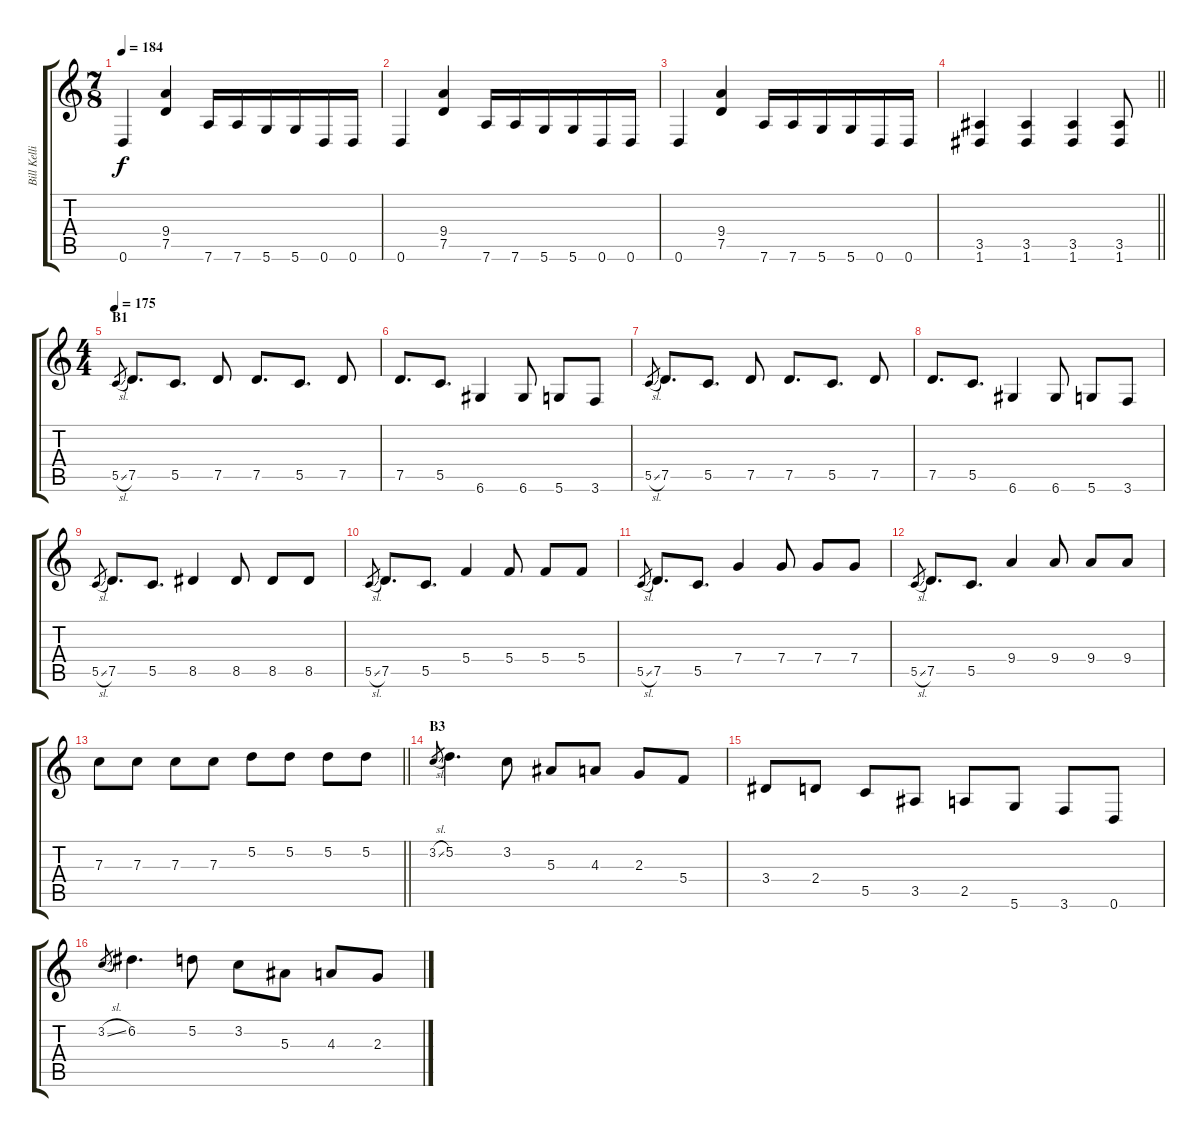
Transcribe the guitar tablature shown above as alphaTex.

\track ("Bill Kelliher" "Bill Kelli") {instrument distortionguitar}
\staff {score tabs}
\tuning (D4 A3 F3 C3 G2 D2) {hide}
\ts (7 8)
\tempo 184
\clef g2
\ks c
0.6.4{dy f} (9.4 7.5).4 7.6.16 7.6.16 5.6.16 5.6.16 0.6.16 0.6.16 |
0.6.4 (9.4 7.5).4 7.6.16 7.6.16 5.6.16 5.6.16 0.6.16 0.6.16 |
0.6.4 (9.4 7.5).4 7.6.16 7.6.16 5.6.16 5.6.16 0.6.16 0.6.16 |
\barLineRight lightlight
(3.5 1.6).4 (3.5 1.6).4 (3.5 1.6).4 (3.5 1.6).8 |
\ts (4 4)
\section ("" "B1")
\tempo 175
5.5{sl}.8{gr} 7.5.8{d} 5.5.8{d} 7.5.8 7.5.8{d} 5.5.8{d} 7.5.8 |
7.5.8{d} 5.5.8{d} 6.6.4 6.6.8 5.6.8 3.6.8 |
5.5{sl}.8{gr} 7.5.8{d} 5.5.8{d} 7.5.8 7.5.8{d} 5.5.8{d} 7.5.8 |
7.5.8{d} 5.5.8{d} 6.6.4 6.6.8 5.6.8 3.6.8 |
5.5{sl}.8{gr} 7.5.8{d} 5.5.8{d} 8.5.4 8.5.8 8.5.8 8.5.8 |
5.5{sl}.8{gr} 7.5.8{d} 5.5.8{d} 5.4.4 5.4.8 5.4.8 5.4.8 |
5.5{sl}.8{gr} 7.5.8{d} 5.5.8{d} 7.4.4 7.4.8 7.4.8 7.4.8 |
5.5{sl}.8{gr} 7.5.8{d} 5.5.8{d} 9.4.4 9.4.8 9.4.8 9.4.8 |
\barLineRight lightlight
7.3.8 7.3.8 7.3.8 7.3.8 5.2.8 5.2.8 5.2.8 5.2.8 |
\section ("" "B3")
3.2{sl}.8{gr} 5.2.4{d} 3.2.8 5.3.8 4.3.8 2.3.8 5.4.8 |
3.4.8 2.4.8 5.5.8 3.5.8 2.5.8 5.6.8 3.6.8 0.6.8 |
3.2{sl}.8{gr} 6.2.4{d} 5.2.8 3.2.8 5.3.8 4.3.8 2.3.8
